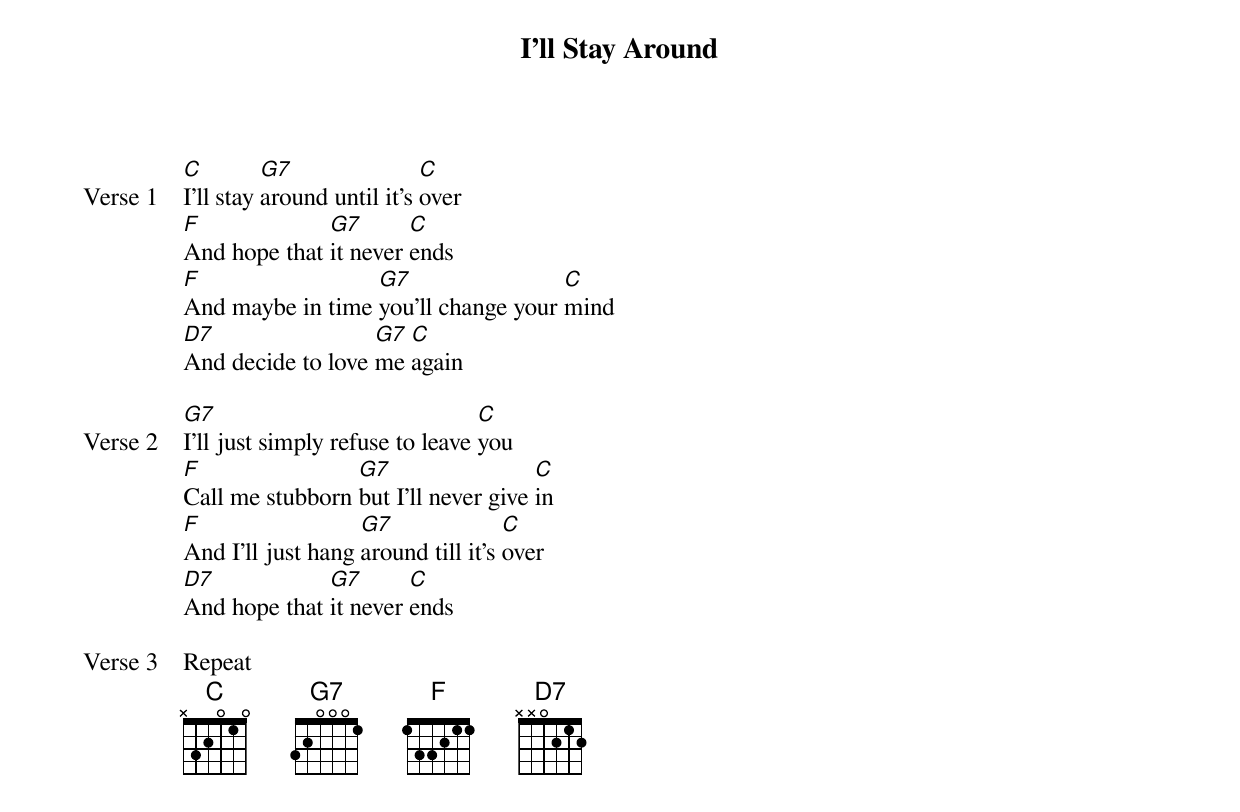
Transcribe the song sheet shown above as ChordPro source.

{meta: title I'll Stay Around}
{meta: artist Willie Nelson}
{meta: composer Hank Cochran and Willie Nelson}
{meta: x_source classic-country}
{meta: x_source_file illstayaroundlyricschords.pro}
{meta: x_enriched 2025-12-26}

{start_of_verse: Verse 1}
[C]I'll stay [G7]around until it's [C]over
[F]And hope that [G7]it never [C]ends
[F]And maybe in time [G7]you'll change your [C]mind
[D7]And decide to love [G7]me [C]again
{end_of_verse}

{start_of_verse: Verse 2}
[G7]I'll just simply refuse to leave [C]you
[F]Call me stubborn [G7]but I'll never give [C]in
[F]And I'll just hang [G7]around till it's [C]over
[D7]And hope that [G7]it never [C]ends
{end_of_verse}

{start_of_verse: Verse 3}
Repeat
{end_of_verse}
